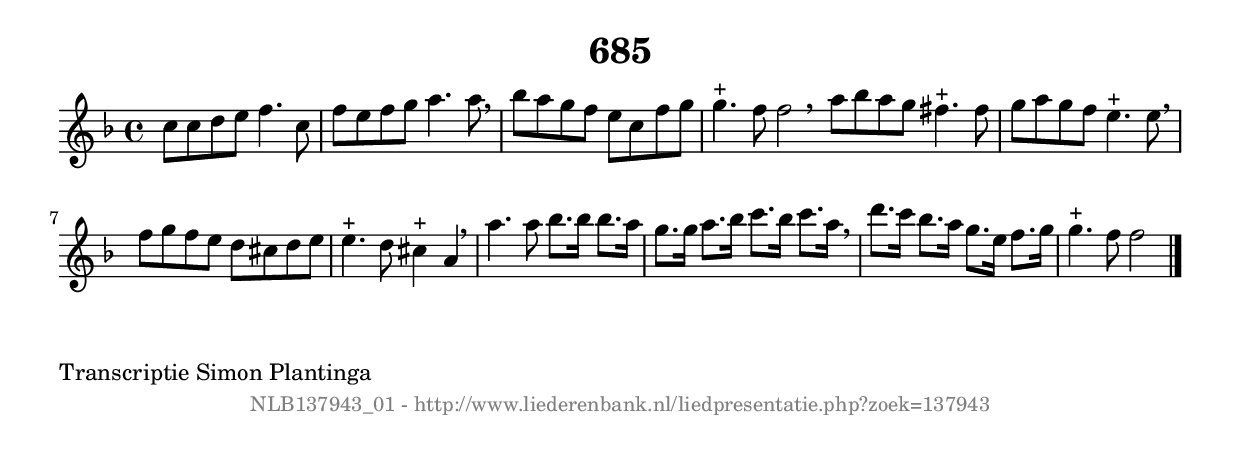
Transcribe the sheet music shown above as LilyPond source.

%
% produced by wce2krn 1.64 (7 June 2014)
%
\version"2.16"
#(append! paper-alist '(("long" . (cons (* 210 mm) (* 2000 mm)))))
#(set-default-paper-size "long")
sb = {\breathe}
mBreak = {\breathe }
bBreak = {\breathe }
x = {\once\override NoteHead #'style = #'cross }
gl=\glissando
itime={\override Staff.TimeSignature #'stencil = ##f }
ficta = {\once\set suggestAccidentals = ##t}
fine = {\once\override Score.RehearsalMark #'self-alignment-X = #1 \mark \markup {\italic{Fine}}}
dc = {\once\override Score.RehearsalMark #'self-alignment-X = #1 \mark \markup {\italic{D.C.}}}
dcf = {\once\override Score.RehearsalMark #'self-alignment-X = #1 \mark \markup {\italic{D.C. al Fine}}}
dcc = {\once\override Score.RehearsalMark #'self-alignment-X = #1 \mark \markup {\italic{D.C. al Coda}}}
ds = {\once\override Score.RehearsalMark #'self-alignment-X = #1 \mark \markup {\italic{D.S.}}}
dsf = {\once\override Score.RehearsalMark #'self-alignment-X = #1 \mark \markup {\italic{D.S. al Fine}}}
dsc = {\once\override Score.RehearsalMark #'self-alignment-X = #1 \mark \markup {\italic{D.S. al Coda}}}
pv = {\set Score.repeatCommands = #'((volta "1"))}
sv = {\set Score.repeatCommands = #'((volta "2"))}
tv = {\set Score.repeatCommands = #'((volta "3"))}
qv = {\set Score.repeatCommands = #'((volta "4"))}
xv = {\set Score.repeatCommands = #'((volta #f))}
\header{ tagline = ""
title = "685"
}
\score {{
\key f \major
\relative g'
{
\set melismaBusyProperties = #'()
\time 4/4
\tempo 4=120
\override Score.MetronomeMark #'transparent = ##t
\override Score.RehearsalMark #'break-visibility = #(vector #t #t #f)
c8 c8 d8 e8 f4. c8 | f8 e8 f8 g8 a4. a8 \sb | bes8 a8 g8 f8 e8 c8 f8 g8 | g4.^"+" f8 f2 \bar ":|:" \bBreak
a8 bes8 a8 g8 fis4.^"+" fis8 | g8 a8 g8 f8 e4.^"+" e8 \sb | f8 g8 f8 e8 d8 cis8 d8 e8 | e4.^"+" d8 cis4^"+" a4 | \mBreak \bar "|"
a'4. a8 bes8. bes16 bes8. a16 | g8. g16 a8. bes16 c8. bes16 c8. a16 \sb | d8. c16 bes8. a16 g8. e16 f8. g16 | g4.^"+" f8 f2 \bar "|."
 }}
 \midi { }
 \layout {
            indent = 0.0\cm
}
}
\markup { \wordwrap-string #" 
Transcriptie Simon Plantinga
"}
\markup { \vspace #0 } \markup { \with-color #grey \fill-line { \center-column { \smaller "NLB137943_01 - http://www.liederenbank.nl/liedpresentatie.php?zoek=137943" } } }
